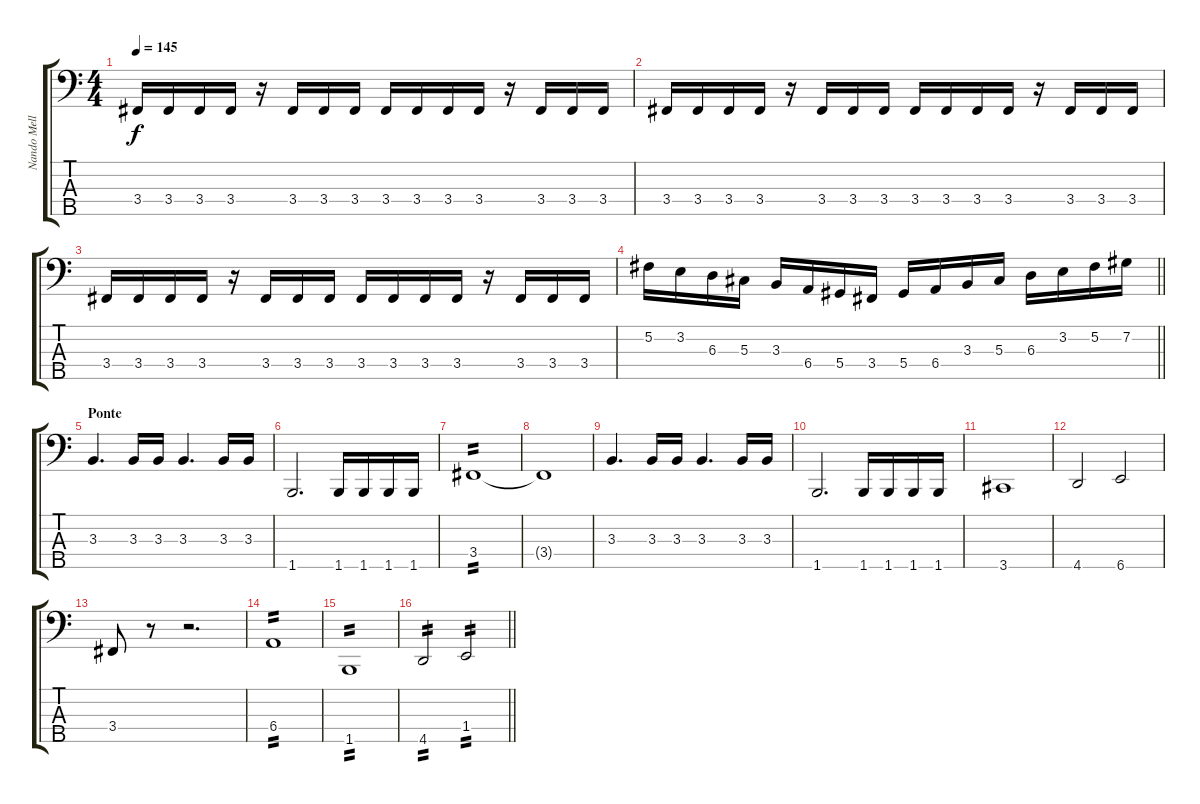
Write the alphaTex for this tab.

\track ("Nando Mello" "Nando Mell") {instrument electricbassfinger}
\staff {score tabs}
\tuning (Gb2 Db2 Ab1 Eb1 Bb0) {hide}
\ts (4 4)
\tempo 145
\clef f4
\ks c
3.4.16{dy f} 3.4.16 3.4.16 3.4.16 r.16 3.4.16 3.4.16 3.4.16 3.4.16 3.4.16 3.4.16 3.4.16 r.16 3.4.16 3.4.16 3.4.16 |
3.4.16 3.4.16 3.4.16 3.4.16 r.16 3.4.16 3.4.16 3.4.16 3.4.16 3.4.16 3.4.16 3.4.16 r.16 3.4.16 3.4.16 3.4.16 |
3.4.16 3.4.16 3.4.16 3.4.16 r.16 3.4.16 3.4.16 3.4.16 3.4.16 3.4.16 3.4.16 3.4.16 r.16 3.4.16 3.4.16 3.4.16 |
\barLineRight lightlight
5.2.16 3.2.16 6.3.16 5.3.16 3.3.16 6.4.16 5.4.16 3.4.16 5.4.16 6.4.16 3.3.16 5.3.16 6.3.16 3.2.16 5.2.16 7.2.16 |
\section ("" "Ponte")
3.3.4{d} 3.3.16 3.3.16 3.3.4{d} 3.3.16 3.3.16 |
1.5.2{d} 1.5.16 1.5.16 1.5.16 1.5.16 |
3.4.1{tp 2} |
3.4{t}.1 |
3.3.4{d} 3.3.16 3.3.16 3.3.4{d} 3.3.16 3.3.16 |
1.5.2{d} 1.5.16 1.5.16 1.5.16 1.5.16 |
3.5.1 |
4.5.2 6.5.2 |
3.4.8 r.8 r.2{d} |
6.4.1{tp 2} |
1.5.1{tp 2} |
\barLineRight lightlight
4.5.2{tp 2} 1.4.2{tp 2}
